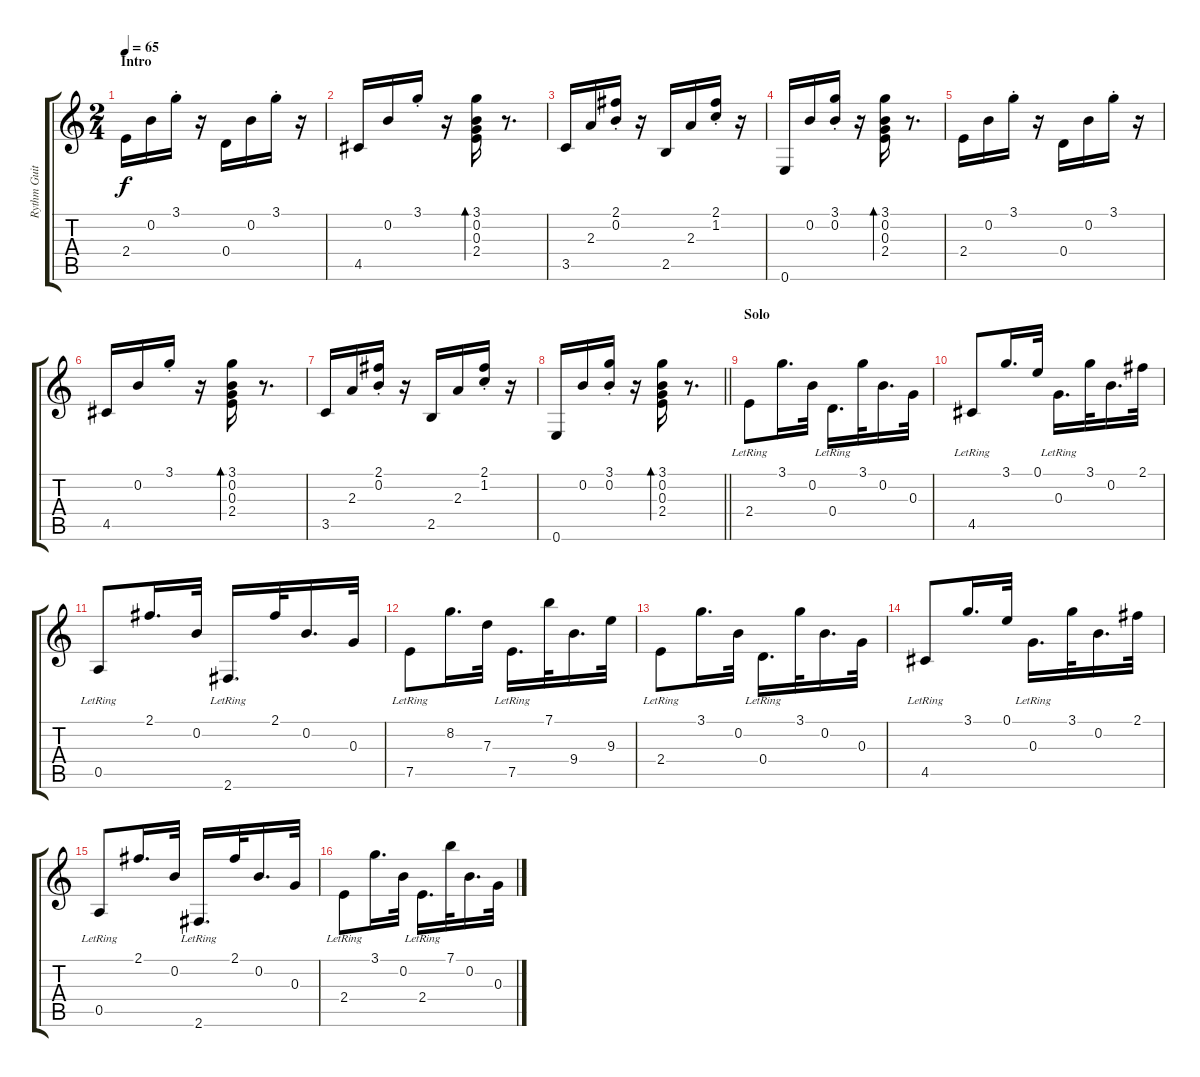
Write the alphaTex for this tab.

\track ("Rythm Guitar" "Rythm Guit") {instrument acousticguitarsteel}
\staff {score tabs}
\tuning (E4 B3 G3 D3 A2 E2) {hide}
\ts (2 4)
\section ("" "Intro")
\tempo 65
\clef g2
\ks c
2.4.16{dy f} 0.2.16 3.1{st}.16 r.16 0.4.16 0.2.16 3.1{st}.16 r.16 |
4.5.16 0.2.16 3.1{st}.16 r.16 (3.1 0.2 0.3 2.4).16{bd 30} r.8{d} |
3.5.16 2.3.16 (2.1{st} 0.2{st}).16 r.16 2.5.16 2.3.16 (2.1{st} 1.2{st}).16 r.16 |
0.6.16 0.2.16 (3.1{st} 0.2{st}).16 r.16 (3.1 0.2 0.3 2.4).16{bd 30} r.8{d} |
2.4.16 0.2.16 3.1{st}.16 r.16 0.4.16 0.2.16 3.1{st}.16 r.16 |
4.5.16 0.2.16 3.1{st}.16 r.16 (3.1 0.2 0.3 2.4).16{bd 30} r.8{d} |
3.5.16 2.3.16 (2.1{st} 0.2{st}).16 r.16 2.5.16 2.3.16 (2.1{st} 1.2{st}).16 r.16 |
\barLineRight lightlight
0.6.16 0.2.16 (3.1{st} 0.2{st}).16 r.16 (3.1 0.2 0.3 2.4).16{bd 30} r.8{d} |
\section ("" "Solo")
2.4{lr}.8 3.1.16{d} 0.2.32 0.4{lr}.16{d} 3.1.32 0.2.16{d} 0.3.32 |
4.5{lr}.8 3.1.16{d} 0.1.32 0.3{lr}.16{d} 3.1.32 0.2.16{d} 2.1.32 |
0.5{lr}.8 2.1.16{d} 0.2.32 2.6{lr}.16{d} 2.1.32 0.2.16{d} 0.3.32 |
7.5{lr}.8 8.2.16{d} 7.3.32 7.5{lr}.16{d} 7.1.32 9.4.16{d} 9.3.32 |
2.4{lr}.8 3.1.16{d} 0.2.32 0.4{lr}.16{d} 3.1.32 0.2.16{d} 0.3.32 |
4.5{lr}.8 3.1.16{d} 0.1.32 0.3{lr}.16{d} 3.1.32 0.2.16{d} 2.1.32 |
0.5{lr}.8 2.1.16{d} 0.2.32 2.6{lr}.16{d} 2.1.32 0.2.16{d} 0.3.32 |
2.4{lr}.8 3.1.16{d} 0.2.32 2.4{lr}.16{d} 7.1.32 0.2.16{d} 0.3.32
